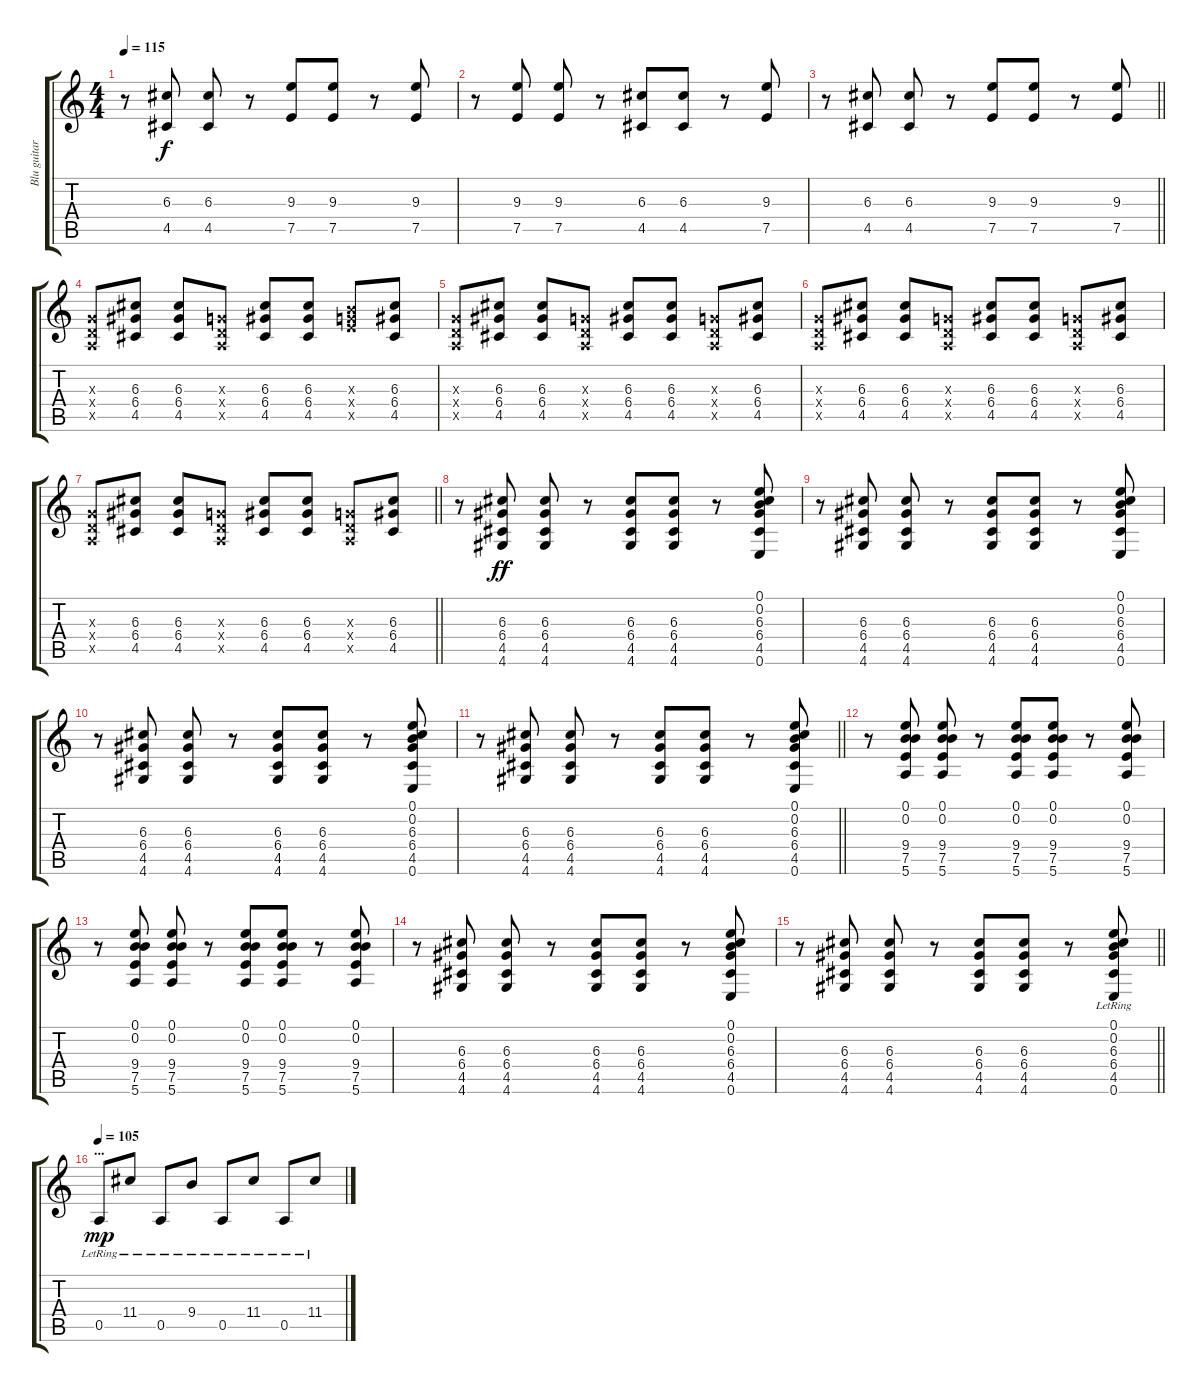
\track ("Blu guitar" "Blu guitar") {instrument electricguitarclean}
\staff {score tabs}
\tuning (E4 B3 G3 D3 A2 E2) {hide}
\ts (4 4)
\tempo 115
\clef g2
\ks c
r.8{dy f} (6.3 4.5).8 (6.3 4.5).8 r.8 (9.3 7.5).8 (9.3 7.5).8 r.8 (9.3 7.5).8 |
r.8 (9.3 7.5).8 (9.3 7.5).8 r.8 (6.3 4.5).8 (6.3 4.5).8 r.8 (9.3 7.5).8 |
\barLineRight lightlight
r.8 (6.3 4.5).8 (6.3 4.5).8 r.8 (9.3 7.5).8 (9.3 7.5).8 r.8 (9.3 7.5).8 |
\section ("" "")
(0.3{x} 0.4{x} 0.5{x}).8 (6.3 6.4 4.5).8 (6.3 6.4 4.5).8 (0.3{x} 0.4{x} 0.5{x}).8 (6.3 6.4 4.5).8 (6.3 6.4 4.5).8 (0.3{x} 9.4{x} 7.5{x}).8 (6.3 6.4 4.5).8 |
(0.3{x} 0.4{x} 0.5{x}).8 (6.3 6.4 4.5).8 (6.3 6.4 4.5).8 (0.3{x} 0.4{x} 0.5{x}).8 (6.3 6.4 4.5).8 (6.3 6.4 4.5).8 (0.3{x} 0.4{x} 0.5{x}).8 (6.3 6.4 4.5).8 |
(0.3{x} 0.4{x} 0.5{x}).8 (6.3 6.4 4.5).8 (6.3 6.4 4.5).8 (0.3{x} 0.4{x} 0.5{x}).8 (6.3 6.4 4.5).8 (6.3 6.4 4.5).8 (0.3{x} 0.4{x} 0.5{x}).8 (6.3 6.4 4.5).8 |
\barLineRight lightlight
(0.3{x} 0.4{x} 0.5{x}).8 (6.3 6.4 4.5).8 (6.3 6.4 4.5).8 (0.3{x} 0.4{x} 0.5{x}).8 (6.3 6.4 4.5).8 (6.3 6.4 4.5).8 (0.3{x} 0.4{x} 0.5{x}).8 (6.3 6.4 4.5).8 |
\section ("" "")
r.8{volume 13 balance 8 instrument electricguitarclean} (6.3 6.4 4.5 4.6).8{dy ff} (6.3 6.4 4.5 4.6).8 r.8 (6.3 6.4 4.5 4.6).8 (6.3 6.4 4.5 4.6).8 r.8 (0.1 0.2 6.3 6.4 4.5 0.6).8 |
r.8 (6.3 6.4 4.5 4.6).8 (6.3 6.4 4.5 4.6).8 r.8 (6.3 6.4 4.5 4.6).8 (6.3 6.4 4.5 4.6).8 r.8 (0.1 0.2 6.3 6.4 4.5 0.6).8 |
r.8 (6.3 6.4 4.5 4.6).8 (6.3 6.4 4.5 4.6).8 r.8 (6.3 6.4 4.5 4.6).8 (6.3 6.4 4.5 4.6).8 r.8 (0.1 0.2 6.3 6.4 4.5 0.6).8 |
\barLineRight lightlight
r.8 (6.3 6.4 4.5 4.6).8 (6.3 6.4 4.5 4.6).8 r.8 (6.3 6.4 4.5 4.6).8 (6.3 6.4 4.5 4.6).8 r.8 (0.1 0.2 6.3 6.4 4.5 0.6).8 |
\section ("" "")
r.8 (0.1 0.2 9.4 7.5 5.6).8 (0.1 0.2 9.4 7.5 5.6).8 r.8 (0.1 0.2 9.4 7.5 5.6).8 (0.1 0.2 9.4 7.5 5.6).8 r.8 (0.1 0.2 9.4 7.5 5.6).8 |
r.8 (0.1 0.2 9.4 7.5 5.6).8 (0.1 0.2 9.4 7.5 5.6).8 r.8 (0.1 0.2 9.4 7.5 5.6).8 (0.1 0.2 9.4 7.5 5.6).8 r.8 (0.1 0.2 9.4 7.5 5.6).8 |
r.8 (6.3 6.4 4.5 4.6).8 (6.3 6.4 4.5 4.6).8 r.8 (6.3 6.4 4.5 4.6).8 (6.3 6.4 4.5 4.6).8 r.8 (0.1 0.2 6.3 6.4 4.5 0.6).8 |
\barLineRight lightlight
r.8 (6.3 6.4 4.5 4.6).8 (6.3 6.4 4.5 4.6).8 r.8 (6.3 6.4 4.5 4.6).8 (6.3 6.4 4.5 4.6).8 r.8 (0.1{lr} 0.2{lr} 6.3{lr} 6.4{lr} 4.5{lr} 0.6{lr}).8 |
\section ("" "...")
\tempo 105
0.5{lr}.8{dy mp} 11.4{lr}.8 0.5{lr}.8 9.4{lr}.8 0.5{lr}.8 11.4{lr}.8 0.5{lr}.8 11.4{lr}.8
